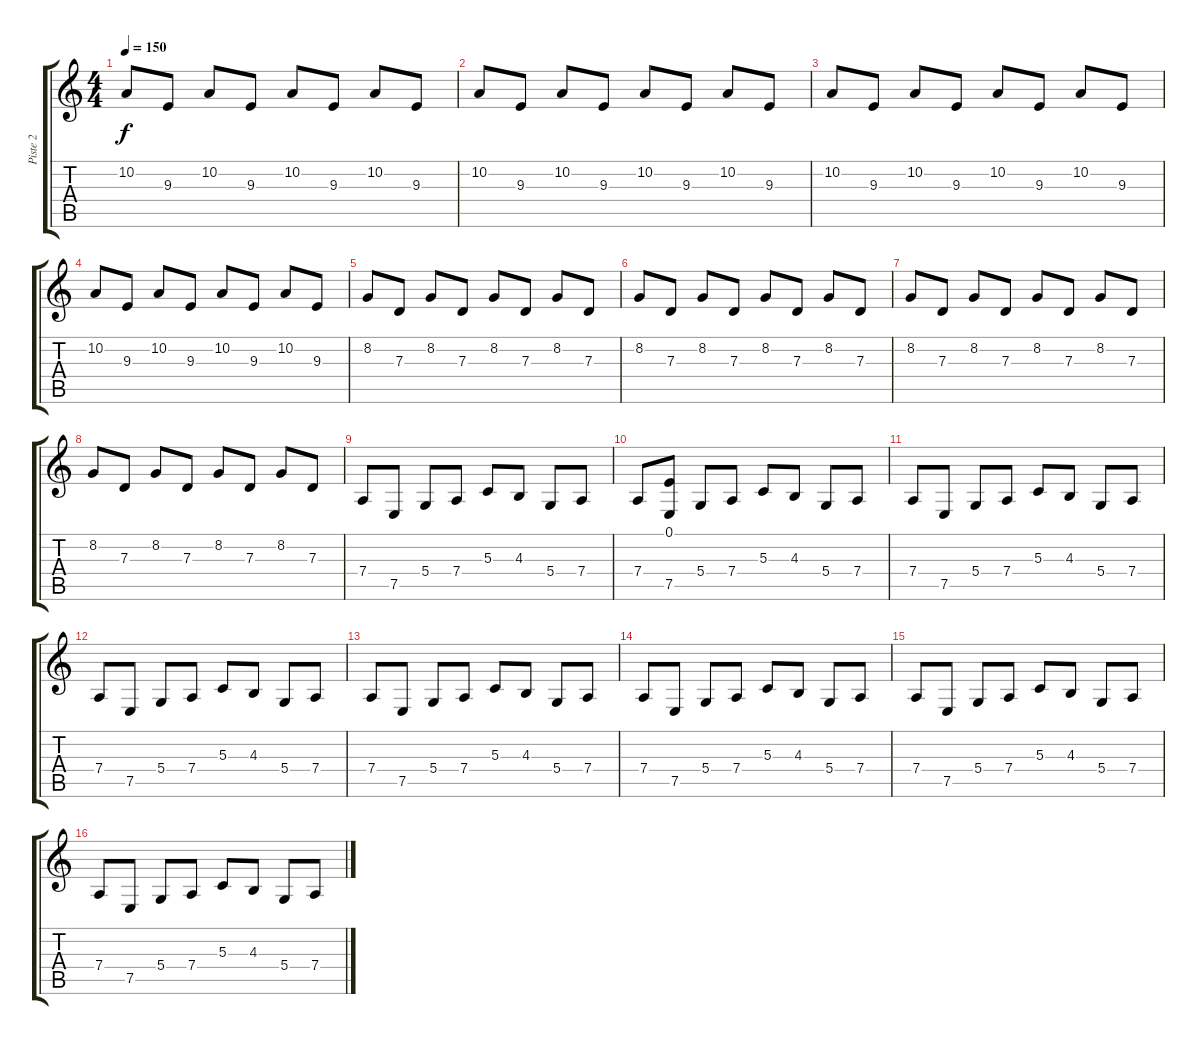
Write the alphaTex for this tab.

\track ("Piste 2" "Piste 2") {instrument drawbarorgan}
\staff {score tabs}
\tuning (E4 B3 G3 D3 A2 E2) {hide}
\ts (4 4)
\tempo 150
\clef g2
\ks c
10.2.8{dy f} 9.3.8 10.2.8 9.3.8 10.2.8 9.3.8 10.2.8 9.3.8 |
10.2.8 9.3.8 10.2.8 9.3.8 10.2.8 9.3.8 10.2.8 9.3.8 |
10.2.8 9.3.8 10.2.8 9.3.8 10.2.8 9.3.8 10.2.8 9.3.8 |
10.2.8 9.3.8 10.2.8 9.3.8 10.2.8 9.3.8 10.2.8 9.3.8 |
8.2.8 7.3.8 8.2.8 7.3.8 8.2.8 7.3.8 8.2.8 7.3.8 |
8.2.8 7.3.8 8.2.8 7.3.8 8.2.8 7.3.8 8.2.8 7.3.8 |
8.2.8 7.3.8 8.2.8 7.3.8 8.2.8 7.3.8 8.2.8 7.3.8 |
8.2.8 7.3.8 8.2.8 7.3.8 8.2.8 7.3.8 8.2.8 7.3.8 |
7.4.8 7.5.8 5.4.8 7.4.8 5.3.8 4.3.8 5.4.8 7.4.8 |
7.4.8 (0.1 7.5).8 5.4.8 7.4.8 5.3.8 4.3.8 5.4.8 7.4.8 |
7.4.8 7.5.8 5.4.8 7.4.8 5.3.8 4.3.8 5.4.8 7.4.8 |
7.4.8 7.5.8 5.4.8 7.4.8 5.3.8 4.3.8 5.4.8 7.4.8 |
7.4.8 7.5.8 5.4.8 7.4.8 5.3.8 4.3.8 5.4.8 7.4.8 |
7.4.8 7.5.8 5.4.8 7.4.8 5.3.8 4.3.8 5.4.8 7.4.8 |
7.4.8 7.5.8 5.4.8 7.4.8 5.3.8 4.3.8 5.4.8 7.4.8 |
7.4.8 7.5.8 5.4.8 7.4.8 5.3.8 4.3.8 5.4.8 7.4.8
